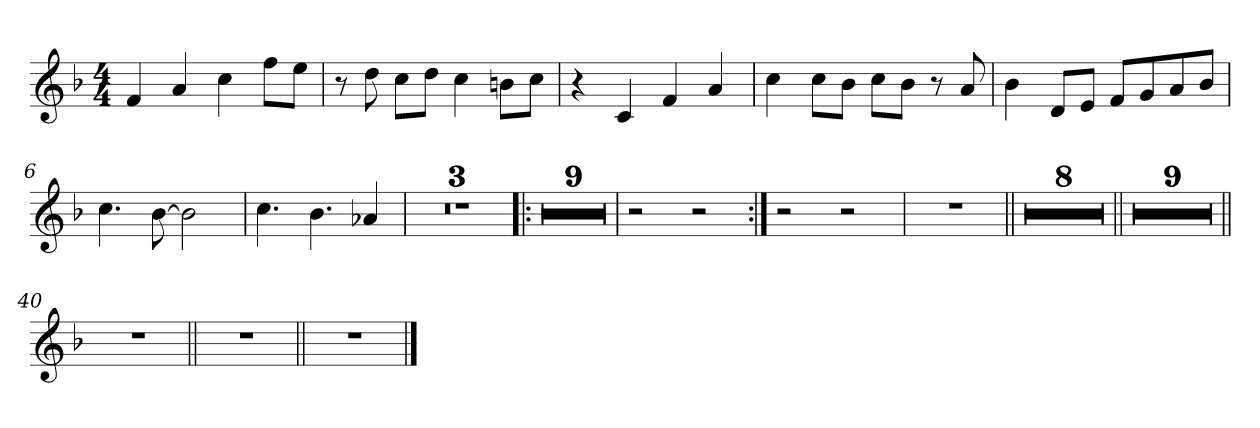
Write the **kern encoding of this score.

**kern
*part1
*staff1
!!LO:PB:g=z
*clefG2
*k[b-]
*F:
*M4/4
*MM130
=1
4fi/
4ai/
4cci\
8ffi\L
8eei\J
=2
8r
8ddi\
8cci\L
8ddi\J
4cci\
8bni\L
8cci\J
=3
4r
4ci/
4fi/
4ai/
=4
4cci\
8cci\L
8b-i\J
8cci\L
8b-i\J
8r
8ai/
!!LO:LB:g=z
=5
4b-i\
8di/L
8ei/J
8fi/L
8gi/
8ai/
8b-i/J
=6
4.cci\
[>8b-i\
2b-i\]
=7
4.cci\
4.b-i\
4a-Xi/
=8
1r
=9
1r
=10
1r
!!LO:LB:g=z
=11!|:
1r
=12
1r
=13
1r
=14
1r
=15
1r
=16
1r
=17
1r
=18
1r
!!LO:LB:g=z
=19
1r
=20
2r
2r
=21:|!
2r
2r
=22
1r
=23||
1r
=24
1r
=25
1r
!!LO:LB:g=z
=26
1r
=27
1r
=28
1r
=29
1r
=30
1r
=31||
1r
=32
1r
=33
1r
!!LO:LB:g=z
=34
1r
=35
1r
=36
1r
=37
1r
=38
1r
!!LO:LB:g=z
=39
1r
=40||
1r
=41||
1r
=42||
1r
==
*-
